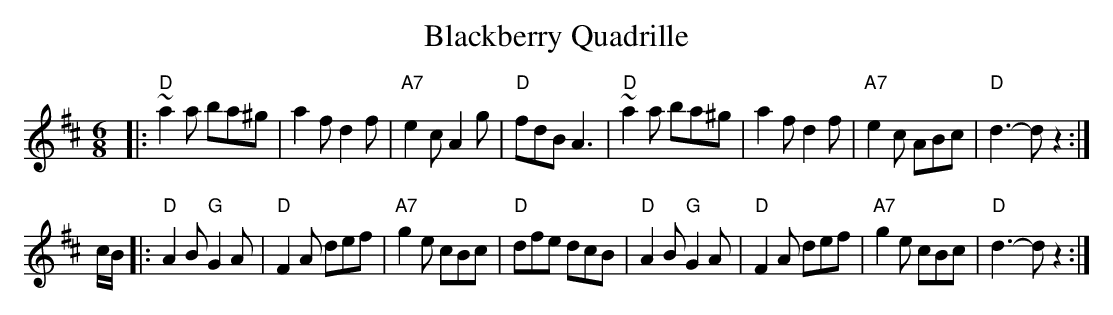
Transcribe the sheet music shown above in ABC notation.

X:1
T: Blackberry Quadrille
M: 6/8
L: 1/8
K: D
|: "D"~a2a ba^g | a2f d2f | "A7"e2c A2g | "D"fdB A3 \
|  "D"~a2a ba^g | a2f d2f | "A7"e2c ABc | "D"d3- dz2 :|
c/B/ \
|: "D"A2B "G"G2A | "D"F2A def | "A7"g2e cBc | "D"dfe dcB \
|  "D"A2B "G"G2A | "D"F2A def | "A7"g2e cBc | "D"d3- dz2 :|
